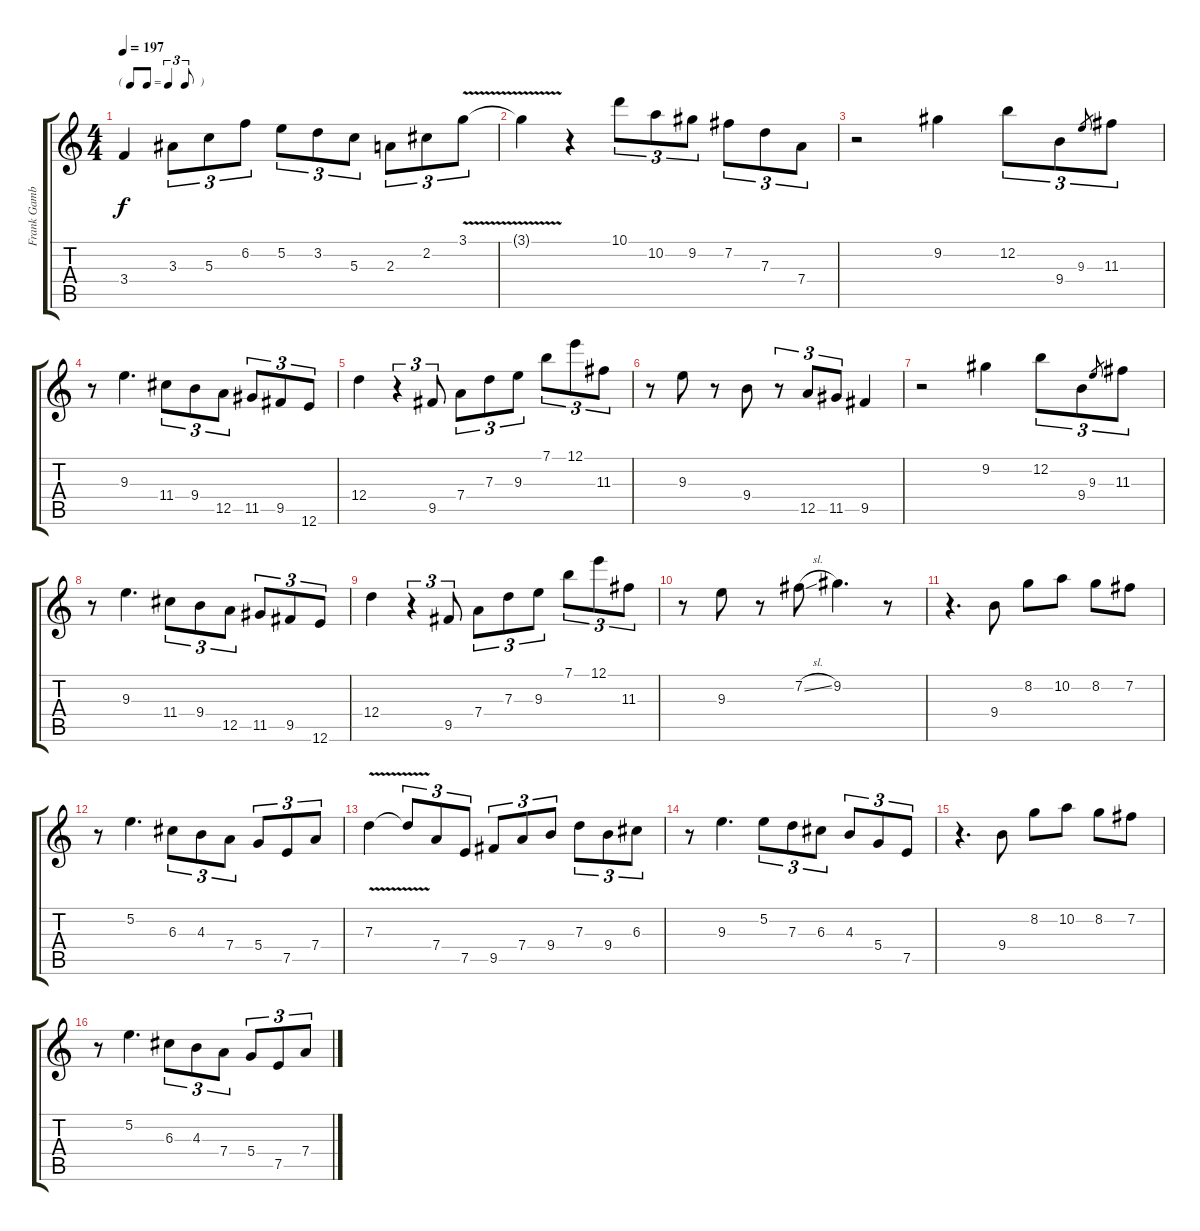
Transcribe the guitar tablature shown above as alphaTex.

\track ("Frank Gambale Lead" "Frank Gamb") {instrument overdrivenguitar}
\staff {score tabs}
\tuning (E4 B3 G3 D3 A2 E2) {hide}
\ts (4 4)
\tf triplet8th
\tempo 197
\clef g2
\ks c
3.4{t}.4{dy f} 3.3.8{tu (3 2)} 5.3.8{tu (3 2)} 6.2.8{tu (3 2)} 5.2.8{tu (3 2)} 3.2.8{tu (3 2)} 5.3.8{tu (3 2)} 2.3.8{tu (3 2)} 2.2.8{tu (3 2)} 3.1{v}.8{tu (3 2)} |
3.1{t}.4 r.4 10.1.8{tu (3 2)} 10.2.8{tu (3 2)} 9.2.8{tu (3 2)} 7.2.8{tu (3 2)} 7.3.8{tu (3 2)} 7.4.8{tu (3 2)} |
r.2 9.2.4 12.2.8{tu (3 2)} 9.4.8{tu (3 2)} 9.3.8{gr} 11.3.8{tu (3 2)} |
r.8 9.3.4{d} 11.4.8{tu (3 2)} 9.4.8{tu (3 2)} 12.5.8{tu (3 2)} 11.5.8{tu (3 2)} 9.5.8{tu (3 2)} 12.6.8{tu (3 2)} |
12.4.4 r.4{tu (3 2)} 9.5.8{tu (3 2)} 7.4.8{tu (3 2)} 7.3.8{tu (3 2)} 9.3.8{tu (3 2)} 7.1.8{tu (3 2)} 12.1.8{tu (3 2)} 11.3.8{tu (3 2)} |
r.8 9.3.8 r.8 9.4.8 r.8{tu (3 2)} 12.5.8{tu (3 2)} 11.5.8{tu (3 2)} 9.5.4 |
r.2 9.2.4 12.2.8{tu (3 2)} 9.4.8{tu (3 2)} 9.3.8{gr} 11.3.8{tu (3 2)} |
r.8 9.3.4{d} 11.4.8{tu (3 2)} 9.4.8{tu (3 2)} 12.5.8{tu (3 2)} 11.5.8{tu (3 2)} 9.5.8{tu (3 2)} 12.6.8{tu (3 2)} |
12.4.4 r.4{tu (3 2)} 9.5.8{tu (3 2)} 7.4.8{tu (3 2)} 7.3.8{tu (3 2)} 9.3.8{tu (3 2)} 7.1.8{tu (3 2)} 12.1.8{tu (3 2)} 11.3.8{tu (3 2)} |
r.8 9.3.8 r.8 7.2{sl}.8 9.2.4{d} r.8 |
r.4{d} 9.4.8 8.2.8 10.2.8 8.2.8 7.2.8 |
r.8 5.2.4{d} 6.3.8{tu (3 2)} 4.3.8{tu (3 2)} 7.4.8{tu (3 2)} 5.4.8{tu (3 2)} 7.5.8{tu (3 2)} 7.4.8{tu (3 2)} |
7.3{v}.4 7.3{t}.8{tu (3 2)} 7.4.8{tu (3 2)} 7.5.8{tu (3 2)} 9.5.8{tu (3 2)} 7.4.8{tu (3 2)} 9.4.8{tu (3 2)} 7.3.8{tu (3 2)} 9.4.8{tu (3 2)} 6.3.8{tu (3 2)} |
r.8 9.3.4{d} 5.2.8{tu (3 2)} 7.3.8{tu (3 2)} 6.3.8{tu (3 2)} 4.3.8{tu (3 2)} 5.4.8{tu (3 2)} 7.5.8{tu (3 2)} |
r.4{d} 9.4.8 8.2.8 10.2.8 8.2.8 7.2.8 |
r.8 5.2.4{d} 6.3.8{tu (3 2)} 4.3.8{tu (3 2)} 7.4.8{tu (3 2)} 5.4.8{tu (3 2)} 7.5.8{tu (3 2)} 7.4.8{tu (3 2)}
